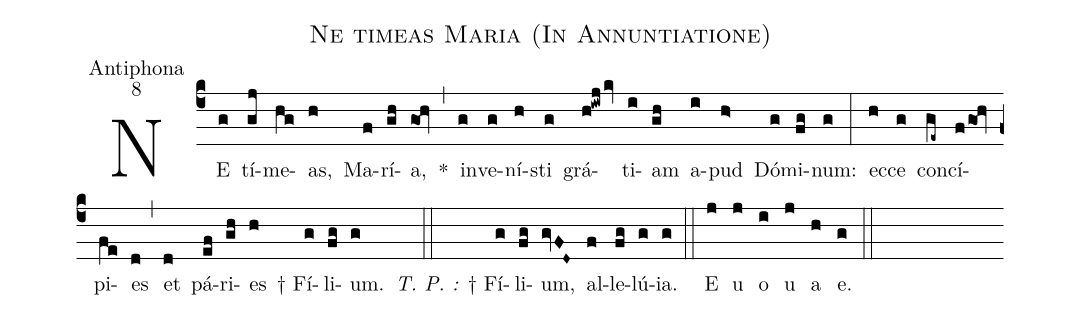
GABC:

name:Ne timeas Maria (In Annuntiatione);
office-part:Antiphona;
mode:8;
%%
(c4) NE(g) tí(gj)me(hg)as,(h) Ma(f)rí(gh)a,(go@hv) *(,) in(g)ve(g)ní(h)sti(g) grá(h!iwj/kv)ti(i)am(gh) a(i)pud(h>) Dó(g)mi(fg)num:(g) (:) ec(h)ce(g) con(ge~)cí(f/go@hv)pi(fe)es(d) (,) et(d) pá(ef)ri(gh)es(h) † Fí(g)li(fg)um.(g) (::) <i>T. P. :</i> † Fí(g)li(fg)um,(gvFD~) al(f)le(fg)lú(g)ia.(g) (::) E(j) u(j) o(i) u(j) a(h) e.(g) (::)
